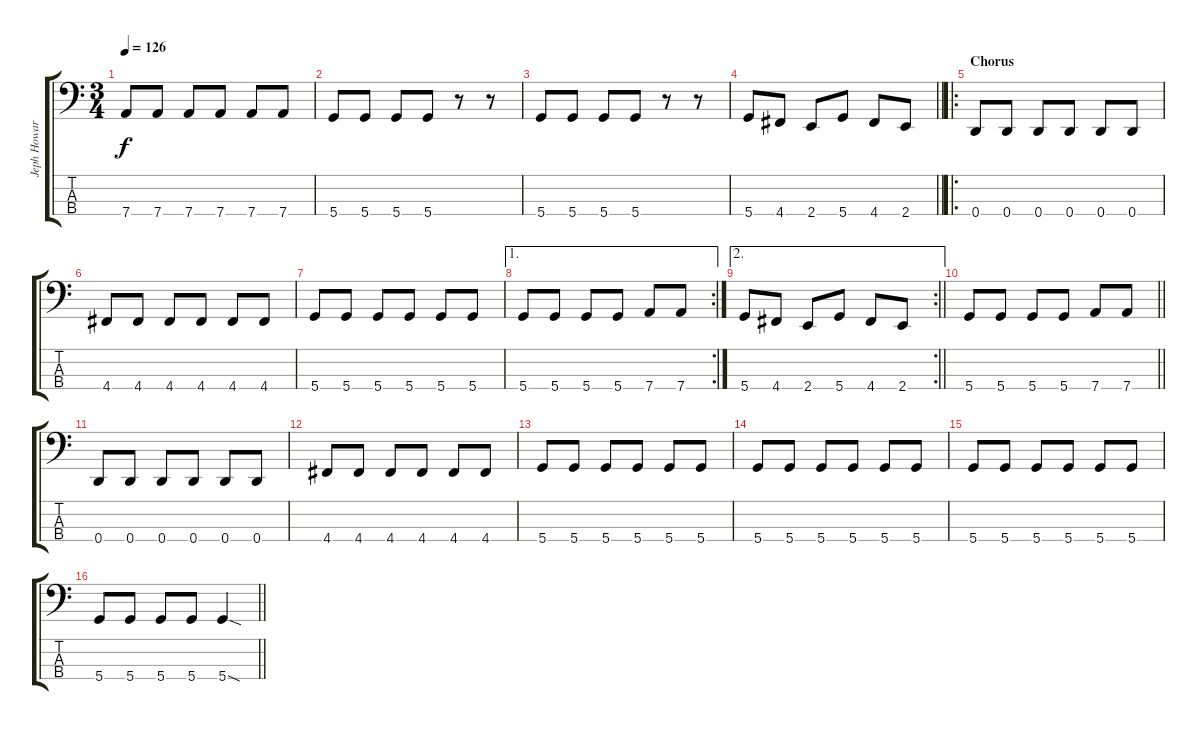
\track ("Jeph Howard [Bass]" "Jeph Howar") {instrument electricbassfinger}
\staff {score tabs}
\tuning (G2 D2 A1 D1) {hide}
\ts (3 4)
\tempo 126
\clef f4
\ks c
7.4.8{dy f} 7.4.8 7.4.8 7.4.8 7.4.8 7.4.8 |
5.4.8 5.4.8 5.4.8 5.4.8 r.8 r.8 |
5.4.8 5.4.8 5.4.8 5.4.8 r.8 r.8 |
\barLineRight lightlight
5.4.8 4.4.8 2.4.8 5.4.8 4.4.8 2.4.8 |
\ro
\section ("" "Chorus")
0.4.8 0.4.8 0.4.8 0.4.8 0.4.8 0.4.8 |
4.4.8 4.4.8 4.4.8 4.4.8 4.4.8 4.4.8 |
5.4.8 5.4.8 5.4.8 5.4.8 5.4.8 5.4.8 |
\ae 1
\rc 2
5.4.8 5.4.8 5.4.8 5.4.8 7.4.8 7.4.8 |
\ae 2
\rc 2
\barLineRight lightlight
5.4.8 4.4.8 2.4.8 5.4.8 4.4.8 2.4.8 |
\barLineRight lightlight
5.4.8 5.4.8 5.4.8 5.4.8 7.4.8 7.4.8 |
0.4.8 0.4.8 0.4.8 0.4.8 0.4.8 0.4.8 |
4.4.8 4.4.8 4.4.8 4.4.8 4.4.8 4.4.8 |
5.4.8 5.4.8 5.4.8 5.4.8 5.4.8 5.4.8 |
5.4.8 5.4.8 5.4.8 5.4.8 5.4.8 5.4.8 |
5.4.8 5.4.8 5.4.8 5.4.8 5.4.8 5.4.8 |
\barLineRight lightlight
5.4.8 5.4.8 5.4.8 5.4.8 5.4{sod}.4
